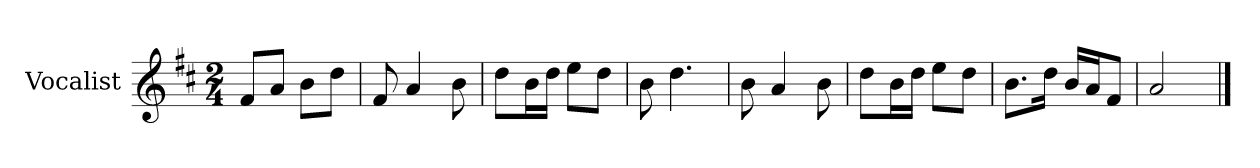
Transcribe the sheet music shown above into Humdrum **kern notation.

**kern
*part1
*staff1
*I"Vocalist
*k[f#c#]
*D:
*M2/4
=
8f#L
8aJ
8bL
8ddJ
=1
8f#
4a
8b
=2
8ddL
16bL
16ddJJ
8eeL
8ddJ
=3
8b
4.dd
=4
8b
4a
8b
=5
8ddL
16bL
16ddJJ
8eeL
8ddJ
=6
8.bL
16ddJk
16bLL
16aJ
8f#J
=7
2a
==
*-
